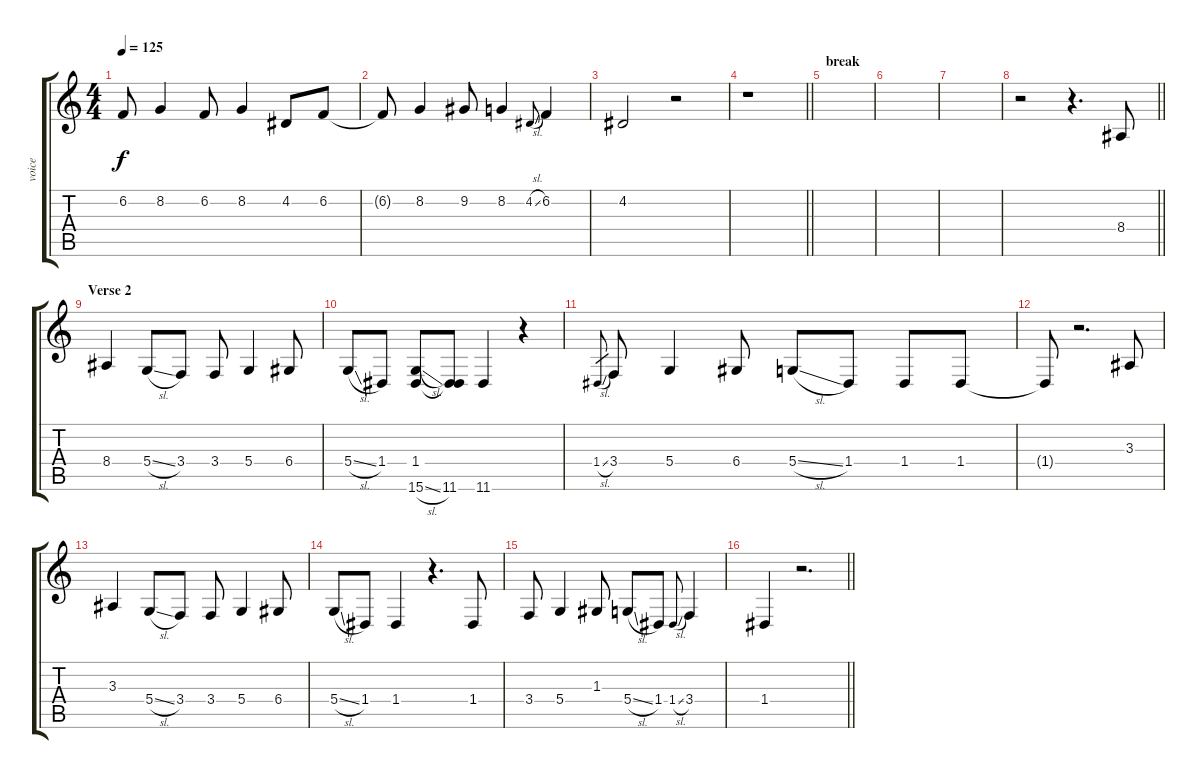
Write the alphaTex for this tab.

\track ("voice" "voice") {instrument cello}
\staff {score tabs}
\tuning (E4 B3 G3 D3 A2 E2) {hide}
\ts (4 4)
\tempo 125
\clef g2
\ks c
6.2.8{dy f} 8.2.4 6.2.8 8.2.4 4.2.8 6.2.8 |
6.2{t}.8 8.2.4 9.2.8 8.2.4 4.2{sl}.8{gr onbeat} 6.2.4 |
4.2.2 r.2 |
\barLineRight lightlight
r.1 |
\section ("" "break")
|
|
|
\barLineRight lightlight
r.2 r.4{d} 8.4.8 |
\section ("" "Verse 2")
8.4.4 5.4{sl}.8 3.4.8 3.4.8 5.4.4 6.4.8 |
5.4{sl}.8 1.4.8 (1.4 15.6{sl}).8 (1.4{t} 11.6).8 11.6.4 r.4 |
1.4{sl}.8{gr} 3.4.8 5.4.4 6.4.8 5.4{sl}.8 1.4.8 1.4.8 1.4.8 |
1.4{t}.8 r.2{d} 3.3.8 |
3.3.4 5.4{sl}.8 3.4.8 3.4.8 5.4.4 6.4.8 |
5.4{sl}.8 1.4.8 1.4.4 r.4{d} 1.4.8 |
3.4.8 5.4.4 1.3.8 5.4{sl}.8 1.4.8 1.4{sl}.8{gr onbeat} 3.4.4 |
\barLineRight lightlight
1.4.4 r.2{d}
